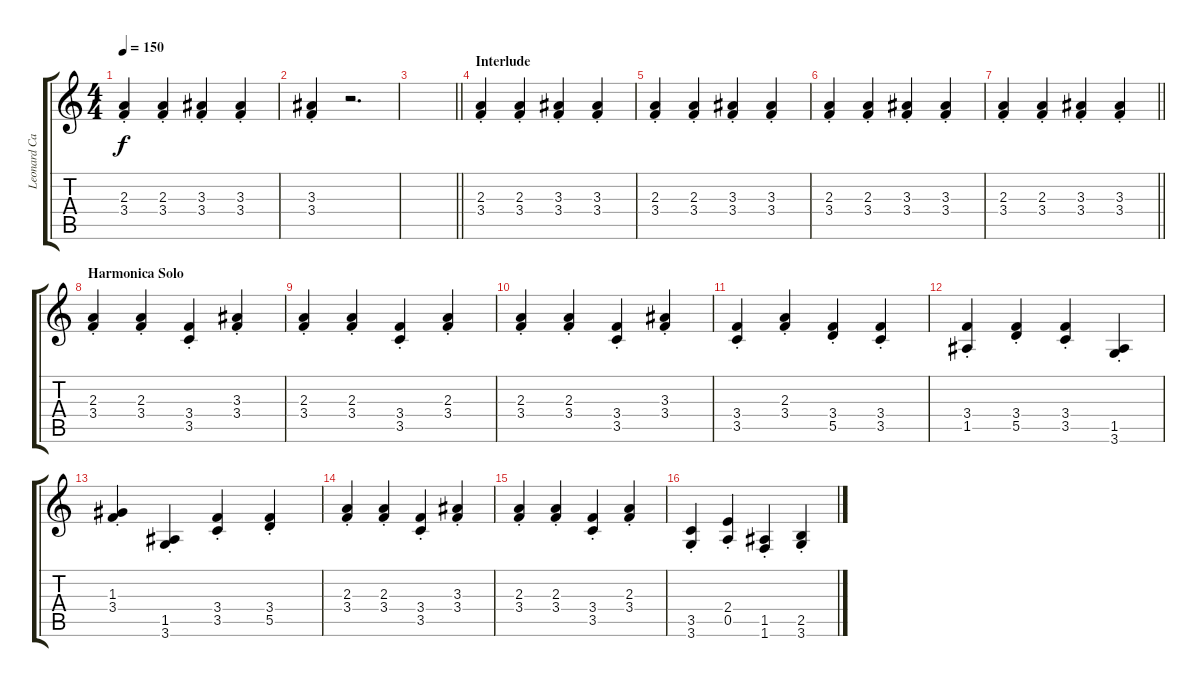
\track ("Leonard Caston" "Leonard Ca") {instrument electricguitarjazz}
\staff {score tabs}
\tuning (E4 B3 G3 D3 A2 E2) {hide}
\ts (4 4)
\tempo 150
\clef g2
\ks c
(2.3{st} 3.4{st}).4{dy f} (2.3{st} 3.4{st}).4 (3.3{st} 3.4{st}).4 (3.3{st} 3.4{st}).4 |
(3.3{st} 3.4{st}).4 r.2{d} |
\barLineRight lightlight
|
\section ("" "Interlude")
(2.3{st} 3.4{st}).4 (2.3{st} 3.4{st}).4 (3.3{st} 3.4{st}).4 (3.3{st} 3.4{st}).4 |
(2.3{st} 3.4{st}).4 (2.3{st} 3.4{st}).4 (3.3{st} 3.4{st}).4 (3.3{st} 3.4{st}).4 |
(2.3{st} 3.4{st}).4 (2.3{st} 3.4{st}).4 (3.3{st} 3.4{st}).4 (3.3{st} 3.4{st}).4 |
\barLineRight lightlight
(2.3{st} 3.4{st}).4 (2.3{st} 3.4{st}).4 (3.3{st} 3.4{st}).4 (3.3{st} 3.4{st}).4 |
\section ("" "Harmonica Solo")
(2.3{st} 3.4{st}).4 (2.3{st} 3.4{st}).4 (3.4{st} 3.5{st}).4 (3.3{st} 3.4{st}).4 |
(2.3{st} 3.4{st}).4 (2.3{st} 3.4{st}).4 (3.4{st} 3.5{st}).4 (2.3{st} 3.4{st}).4 |
(2.3{st} 3.4{st}).4 (2.3{st} 3.4{st}).4 (3.4{st} 3.5{st}).4 (3.3{st} 3.4{st}).4 |
(3.4{st} 3.5{st}).4 (2.3{st} 3.4{st}).4 (3.4{st} 5.5{st}).4 (3.4{st} 3.5{st}).4 |
(3.4{st} 1.5{st}).4 (3.4{st} 5.5{st}).4 (3.4{st} 3.5{st}).4 (1.5{st} 3.6{st}).4 |
(1.3{st} 3.4{st}).4 (1.5{st} 3.6{st}).4 (3.4{st} 3.5{st}).4 (3.4{st} 5.5{st}).4 |
(2.3{st} 3.4{st}).4 (2.3{st} 3.4{st}).4 (3.4{st} 3.5{st}).4 (3.3{st} 3.4{st}).4 |
(2.3{st} 3.4{st}).4 (2.3{st} 3.4{st}).4 (3.4{st} 3.5{st}).4 (2.3{st} 3.4{st}).4 |
(3.5{st} 3.6{st}).4 (2.4{st} 0.5{st}).4 (1.5{st} 1.6{st}).4 (2.5{st} 3.6{st}).4
